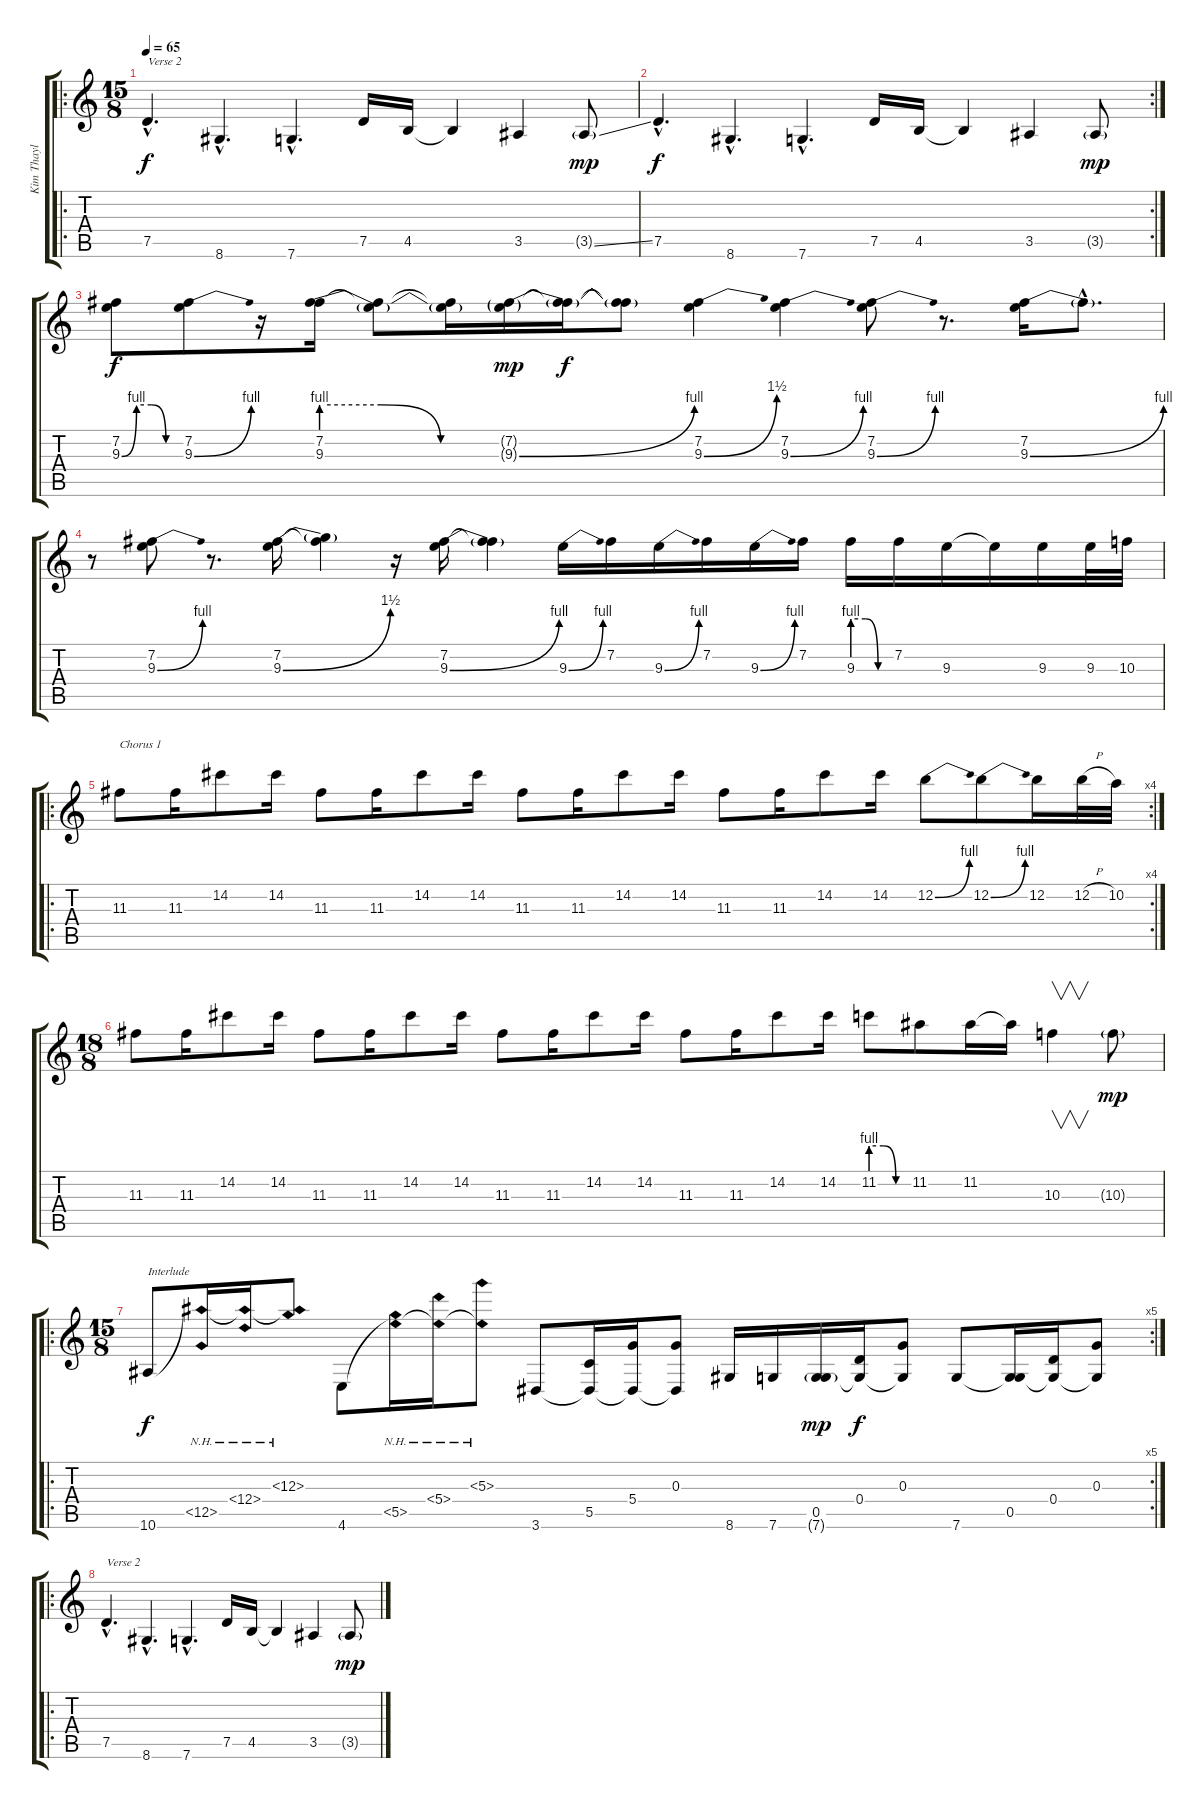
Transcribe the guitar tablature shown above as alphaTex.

\track ("Kim Thayl" "Kim Thayl") {instrument overdrivenguitar}
\staff {score tabs}
\tuning (E4 B3 G3 D3 G2 C2) {hide}
\ro
\ts (15 8)
\tempo 65
\clef g2
\ks c
7.5{hac}.4{d txt "Verse 2" dy f} 8.6{hac}.4{d} 7.6{hac}.4{d} 7.5.16 4.5.16 4.5{t}.4 3.5.4 3.5{ss g}.8{dy mp} |
\rc 2
7.5{hac}.4{d dy f} 8.6{hac}.4{d} 7.6{hac}.4{d} 7.5.16 4.5.16 4.5{t}.4 3.5.4 3.5{g}.8{dy mp} |
(7.2 9.3{be (custom 0 0 15 4 30 4 45 0 60 0)}).8{dy f} (7.2 9.3{be (bend 0 0 60 4)}).8 r.16 (7.2 9.3{be (custom 0 4 20 4 40 0 60 0)}).16 (7.2{t} 9.3{t}).8 (7.2{t} 9.3{t}).16 (7.2{g} 9.3{be (bend 0 0 60 4) g}).16{dy mp} (7.2{t} 9.3{t}).16{dy f} (7.2{t} 9.3{t}).8 (7.2 9.3{be (bend 0 0 60 6)}).4 (7.2 9.3{be (bend 0 0 60 4)}).4 (7.2 9.3{be (bend 0 0 60 4)}).8 r.8{d} (7.2 9.3{be (bend 0 0 60 4)}).16 9.3{hac t}.8{d} |
r.8 (7.2 9.3{be (bend 0 0 60 4)}).8 r.8{d} (7.2 9.3{be (bend 0 0 60 6)}).16 (7.2{t} 9.3{t}).4 r.16 (7.2 9.3{be (bend 0 0 60 4)}).16 (7.2{t} 9.3{t}).4 9.3{be (bend 0 0 60 4)}.16 7.2.16 9.3{be (bend 0 0 60 4)}.16 7.2.16 9.3{be (bend 0 0 60 4)}.16 7.2.16 9.3{be (custom 0 4 20 4 40 0 60 0)}.16 7.2.16 9.3.16 9.3{t}.16 9.3.16 9.3.32 10.3.32 |
\ro
\rc 4
11.3.8{txt "Chorus 1"} 11.3.16 14.2.8 14.2.16 11.3.8 11.3.16 14.2.8 14.2.16 11.3.8 11.3.16 14.2.8 14.2.16 11.3.8 11.3.16 14.2.8 14.2.16 12.2{be (bend 0 0 60 4)}.8 12.2{be (bend 0 0 60 4)}.8 12.2.16 12.2{h}.32 10.2.32 |
\ts (18 8)
11.3.8 11.3.16 14.2.8 14.2.16 11.3.8 11.3.16 14.2.8 14.2.16 11.3.8 11.3.16 14.2.8 14.2.16 11.3.8 11.3.16 14.2.8 14.2.16 11.2{be (custom 0 4 20 4 40 0 60 0)}.8 11.2.8 11.2.16 11.2{t}.16 10.3.4{v} 10.3{g}.8{dy mp} |
\ro
\rc 5
\ts (15 8)
10.6.8{txt "Interlude" dy f} (12.5{nh} 10.6{nh t}).16 (12.4{nh} 10.6{nh t}).16 (12.3{nh} 10.6{nh t}).8 4.6.8 (5.5{nh} 4.6{nh t}).16 (5.4{nh} 4.6{nh t}).16 (5.3{nh} 4.6{nh t}).8 3.6.8 (5.5 3.6{t}).16 (5.4 3.6{t}).16 (0.3 3.6{t}).8 8.6.16 7.6.16 (0.5 7.6{g}).16{dy mp} (0.4 7.6{t}).16{dy f} (0.3 7.6{t}).8 7.6.8 (0.5 7.6{t}).16 (0.4 7.6{t}).16 (0.3 7.6{t}).8 |
\ro
7.5{hac}.4{d txt "Verse 2"} 8.6{hac}.4{d} 7.6{hac}.4{d} 7.5.16 4.5.16 4.5{t}.4 3.5.4 3.5{ss g}.8{dy mp}
